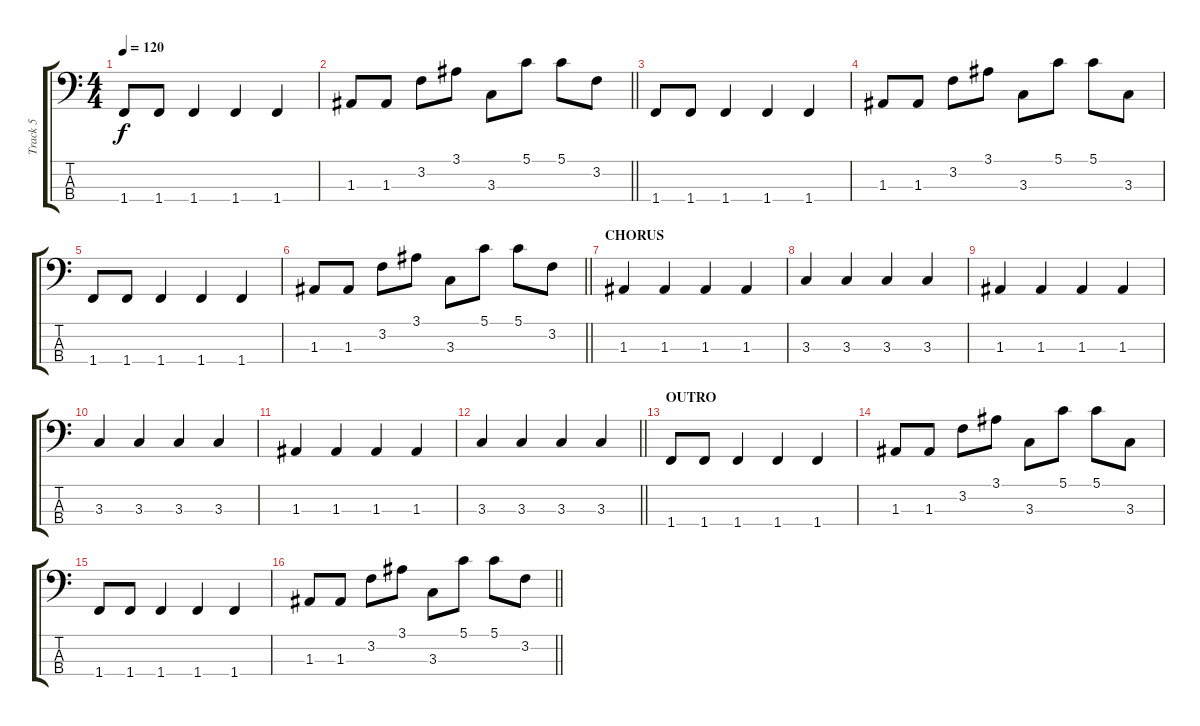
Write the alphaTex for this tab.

\track ("Track 5" "Track 5") {instrument electricbasspick}
\staff {score tabs}
\tuning (G2 D2 A1 E1) {hide}
\ts (4 4)
\tempo 120
\clef f4
\ks c
1.4.8{dy f} 1.4.8 1.4.4 1.4.4 1.4.4 |
\barLineRight lightlight
1.3.8 1.3.8 3.2.8 3.1.8 3.3.8 5.1.8 5.1.8 3.2.8 |
1.4.8 1.4.8 1.4.4 1.4.4 1.4.4 |
1.3.8 1.3.8 3.2.8 3.1.8 3.3.8 5.1.8 5.1.8 3.3.8 |
1.4.8 1.4.8 1.4.4 1.4.4 1.4.4 |
\barLineRight lightlight
1.3.8 1.3.8 3.2.8 3.1.8 3.3.8 5.1.8 5.1.8 3.2.8 |
\section ("" "CHORUS")
1.3.4 1.3.4 1.3.4 1.3.4 |
3.3.4 3.3.4 3.3.4 3.3.4 |
1.3.4 1.3.4 1.3.4 1.3.4 |
3.3.4 3.3.4 3.3.4 3.3.4 |
1.3.4 1.3.4 1.3.4 1.3.4 |
\barLineRight lightlight
3.3.4 3.3.4 3.3.4 3.3.4 |
\section ("" "OUTRO")
1.4.8 1.4.8 1.4.4 1.4.4 1.4.4 |
1.3.8 1.3.8 3.2.8 3.1.8 3.3.8 5.1.8 5.1.8 3.3.8 |
1.4.8 1.4.8 1.4.4 1.4.4 1.4.4 |
\barLineRight lightlight
1.3.8 1.3.8 3.2.8 3.1.8 3.3.8 5.1.8 5.1.8 3.2.8
